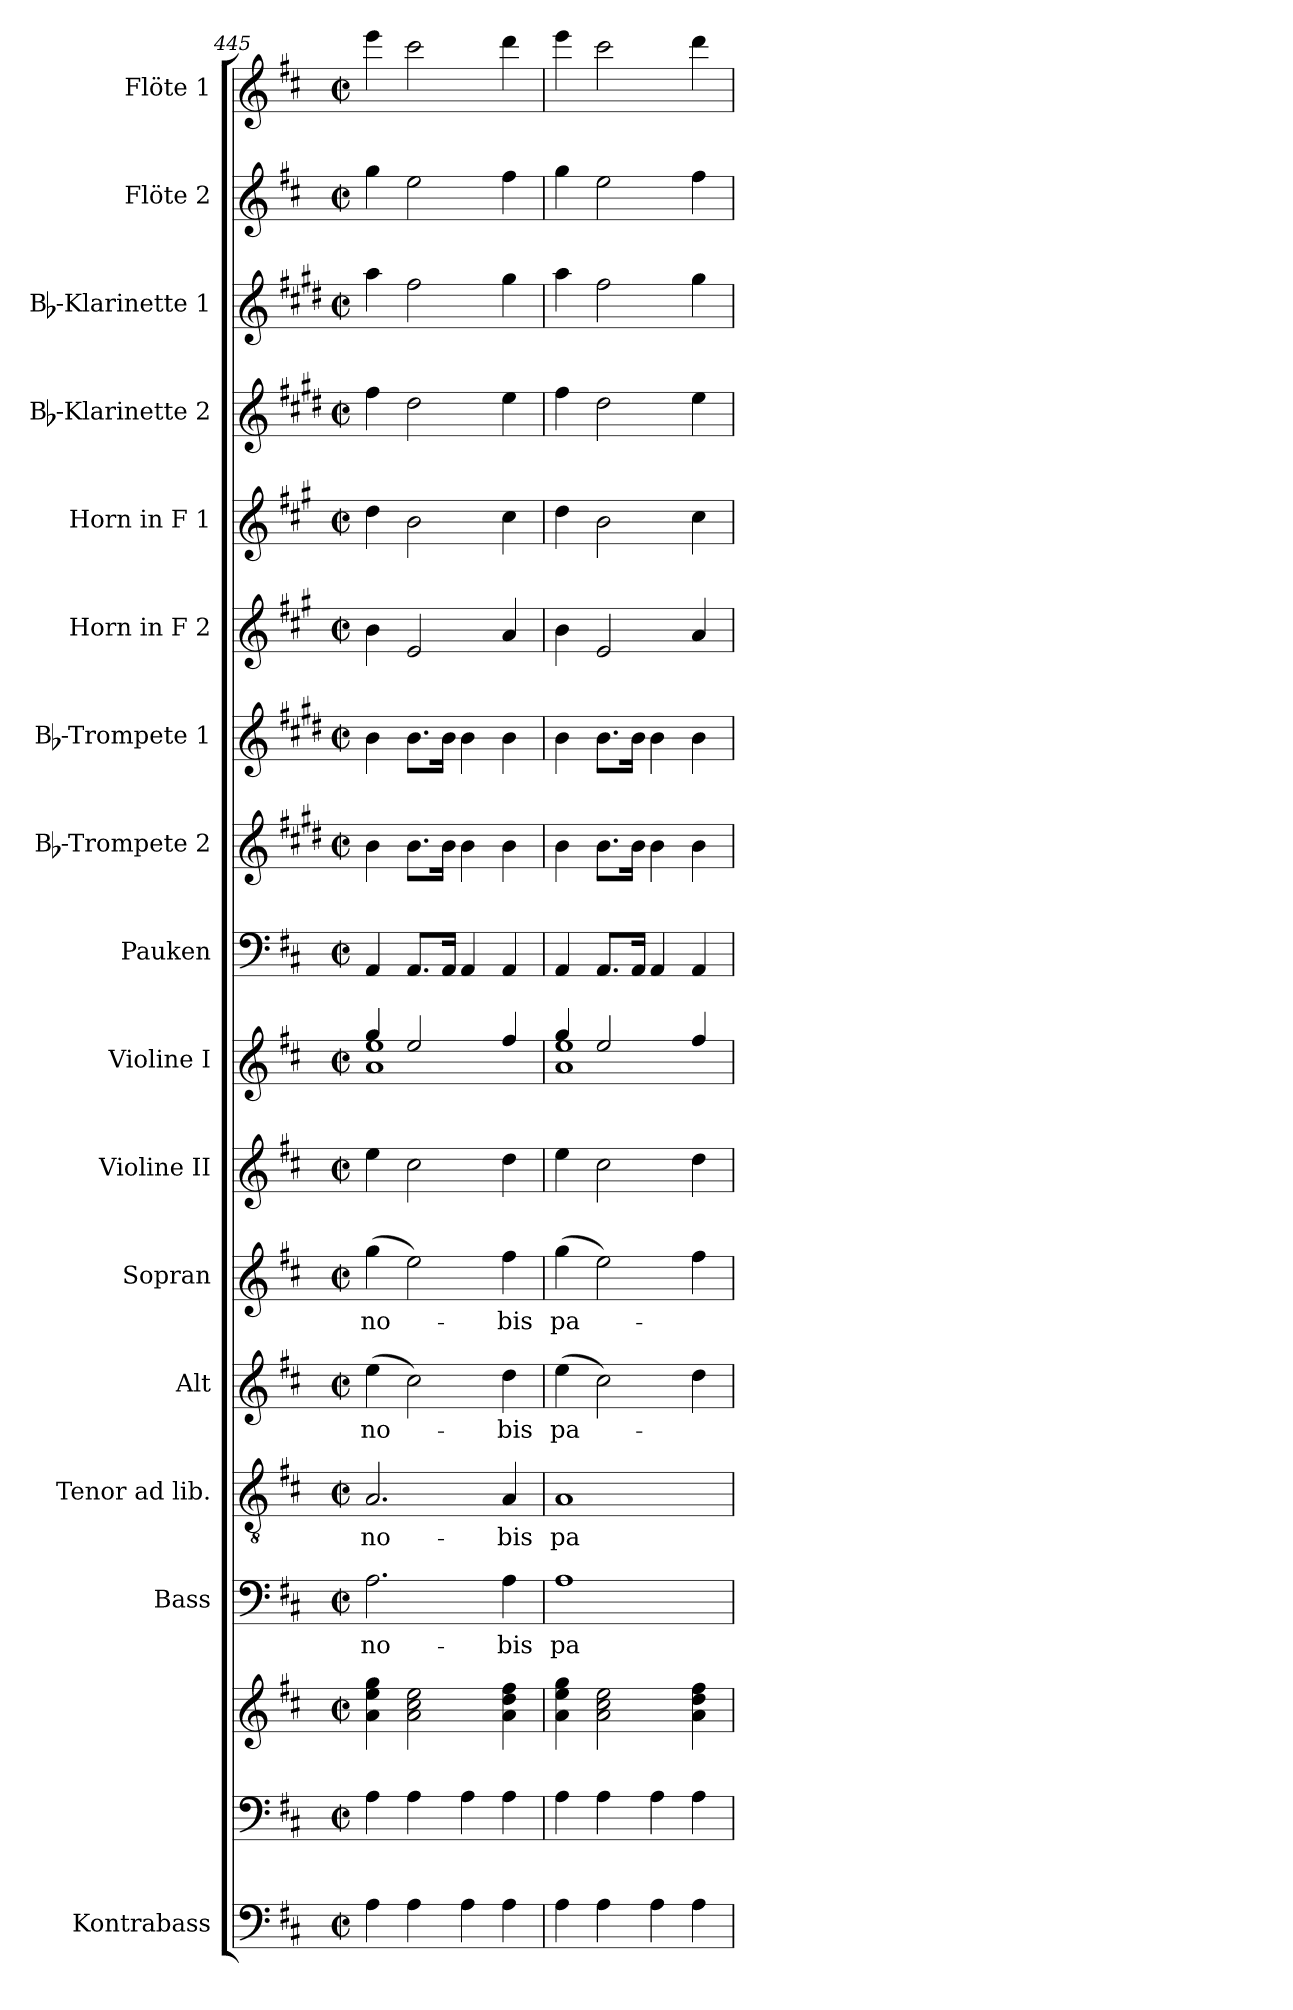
**kern	**kern	**kern	**kern	**text	**kern	**text	**kern	**text	**kern	**text	**kern	**kern	**kern	**kern	**kern	**kern	**kern	**kern	**kern	**kern	**kern
*part17	*part16	*part16	*part15	*part15	*part14	*part14	*part13	*part13	*part12	*part12	*part11	*part10	*part9	*part8	*part7	*part6	*part5	*part4	*part3	*part2	*part1
*staff18	*staff17	*staff16	*staff15	*staff15	*staff14	*staff14	*staff13	*staff13	*staff12	*staff12	*staff11	*staff10	*staff9	*staff8	*staff7	*staff6	*staff5	*staff4	*staff3	*staff2	*staff1
*I"Kontrabass	*	*	*I"Bass	*	*I"Tenor ad lib.	*	*I"Alt	*	*I"Sopran	*	*I"Violine II	*I"Violine I	*I"Pauken	*I"Bb-Trompete 2	*I"Bb-Trompete 1	*I"Horn in F 2	*I"Horn in F 1	*I"Bb-Klarinette 2	*I"Bb-Klarinette 1	*I"Flöte 2	*I"Flöte 1
*I'Kb.	*	*	*I'B.	*	*I'T.	*	*I'A.	*	*I'S.	*	*I'Vl. II	*I'Vl. I	*I'Pk.	*I'Bb Trp. 2	*I'Bb Trp. 1	*	*	*I'Bb Kl. 2	*I'Bb Kl. 1	*I'Fl. 2	*I'Fl. 1
*clefF4	*clefF4	*clefG2	*clefF4	*	*clefGv2	*	*clefG2	*	*clefG2	*	*clefG2	*clefG2	*clefF4	*clefG2	*clefG2	*clefG2	*clefG2	*clefG2	*clefG2	*clefG2	*clefG2
*ITrd7c12	*	*	*	*	*	*	*	*	*	*	*	*	*	*ITrd1c2	*ITrd1c2	*ITrd4c7	*ITrd4c7	*ITrd1c2	*ITrd1c2	*	*
*k[f#c#]	*k[f#c#]	*k[f#c#]	*k[f#c#]	*	*k[f#c#]	*	*k[f#c#]	*	*k[f#c#]	*	*k[f#c#]	*k[f#c#]	*k[f#c#]	*k[f#c#]	*k[f#c#]	*k[f#c#]	*k[f#c#]	*k[f#c#]	*k[f#c#]	*k[f#c#]	*k[f#c#]
*D:	*D:	*D:	*D:	*	*D:	*	*D:	*	*D:	*	*D:	*D:	*D:	*D:	*D:	*D:	*D:	*D:	*D:	*D:	*D:
*M2/2	*M2/2	*M2/2	*M2/2	*	*M2/2	*	*M2/2	*	*M2/2	*	*M2/2	*M2/2	*M2/2	*M2/2	*M2/2	*M2/2	*M2/2	*M2/2	*M2/2	*M2/2	*M2/2
*met(c|)	*met(c|)	*met(c|)	*met(c|)	*	*met(c|)	*	*met(c|)	*	*met(c|)	*	*met(c|)	*met(c|)	*met(c|)	*met(c|)	*met(c|)	*met(c|)	*met(c|)	*met(c|)	*met(c|)	*met(c|)	*met(c|)
=445	=445	=445	=445	=445	=445	=445	=445	=445	=445	=445	=445	=445	=445	=445	=445	=445	=445	=445	=445	=445	=445
!	!	!	!	!LO:LY:b	!	!LO:LY:b	!	!LO:LY:b	!	!LO:LY:b	!	!	!	!	!	!	!	!	!	!	!
*	*	*	*	*	*	*	*	*	*	*	*	*^	*	*	*	*	*	*	*	*	*
4AA\	4A\	4a\ 4ee\ 4gg\	2.A\	no-	2.A/	no-	(>4ee\	no-	(>4gg\	no-	4ee\	4gg/	1a 1ee	4AA/	4a\	4a\	4e\	4g\	4ee\	4gg\	4gg\	4eee\
4AA\	4A\	2a\ 2cc#\ 2ee\	.	.	.	.	2cc#\)	.	2ee\)	.	2cc#\	2ee/	.	8.AA/L	8.a\L	8.a\L	2A/	2e\	2cc#\	2ee\	2ee\	2ccc#\
.	.	.	.	.	.	.	.	.	.	.	.	.	.	16AA/Jk	16a\Jk	16a\Jk	.	.	.	.	.	.
4AA\	4A\	.	.	.	.	.	.	.	.	.	.	.	.	4AA/	4a\	4a\	.	.	.	.	.	.
!	!	!	!	!LO:LY:b	!	!LO:LY:b	!	!LO:LY:b	!	!LO:LY:b	!	!	!	!	!	!	!	!	!	!	!	!
4AA\	4A\	4a\ 4dd\ 4ff#\	4A\	-bis	4A/	-bis	4dd\	-bis	4ff#\	-bis	4dd\	4ff#/	.	4AA/	4a\	4a\	4d/	4f#\	4dd\	4ff#\	4ff#\	4ddd\
=446	=446	=446	=446	=446	=446	=446	=446	=446	=446	=446	=446	=446	=446	=446	=446	=446	=446	=446	=446	=446	=446	=446
!	!	!	!	!LO:LY:b	!	!LO:LY:b	!	!LO:LY:b	!	!LO:LY:b	!	!	!	!	!	!	!	!	!	!	!	!
4AA\	4A\	4a\ 4ee\ 4gg\	1A	pa-	1A	pa-	(>4ee\	pa-	(>4gg\	pa-	4ee\	4gg/	1a 1ee	4AA/	4a\	4a\	4e\	4g\	4ee\	4gg\	4gg\	4eee\
4AA\	4A\	2a\ 2cc#\ 2ee\	.	.	.	.	2cc#\)	.	2ee\)	.	2cc#\	2ee/	.	8.AA/L	8.a\L	8.a\L	2A/	2e\	2cc#\	2ee\	2ee\	2ccc#\
.	.	.	.	.	.	.	.	.	.	.	.	.	.	16AA/Jk	16a\Jk	16a\Jk	.	.	.	.	.	.
4AA\	4A\	.	.	.	.	.	.	.	.	.	.	.	.	4AA/	4a\	4a\	.	.	.	.	.	.
4AA\	4A\	4a\ 4dd\ 4ff#\	.	.	.	.	4dd\	.	4ff#\	.	4dd\	4ff#/	.	4AA/	4a\	4a\	4d/	4f#\	4dd\	4ff#\	4ff#\	4ddd\
*	*	*	*	*	*	*	*	*	*	*	*	*v	*v	*	*	*	*	*	*	*	*	*
=	=	=	=	=	=	=	=	=	=	=	=	=	=	=	=	=	=	=	=	=	=
*-	*-	*-	*-	*-	*-	*-	*-	*-	*-	*-	*-	*-	*-	*-	*-	*-	*-	*-	*-	*-	*-
